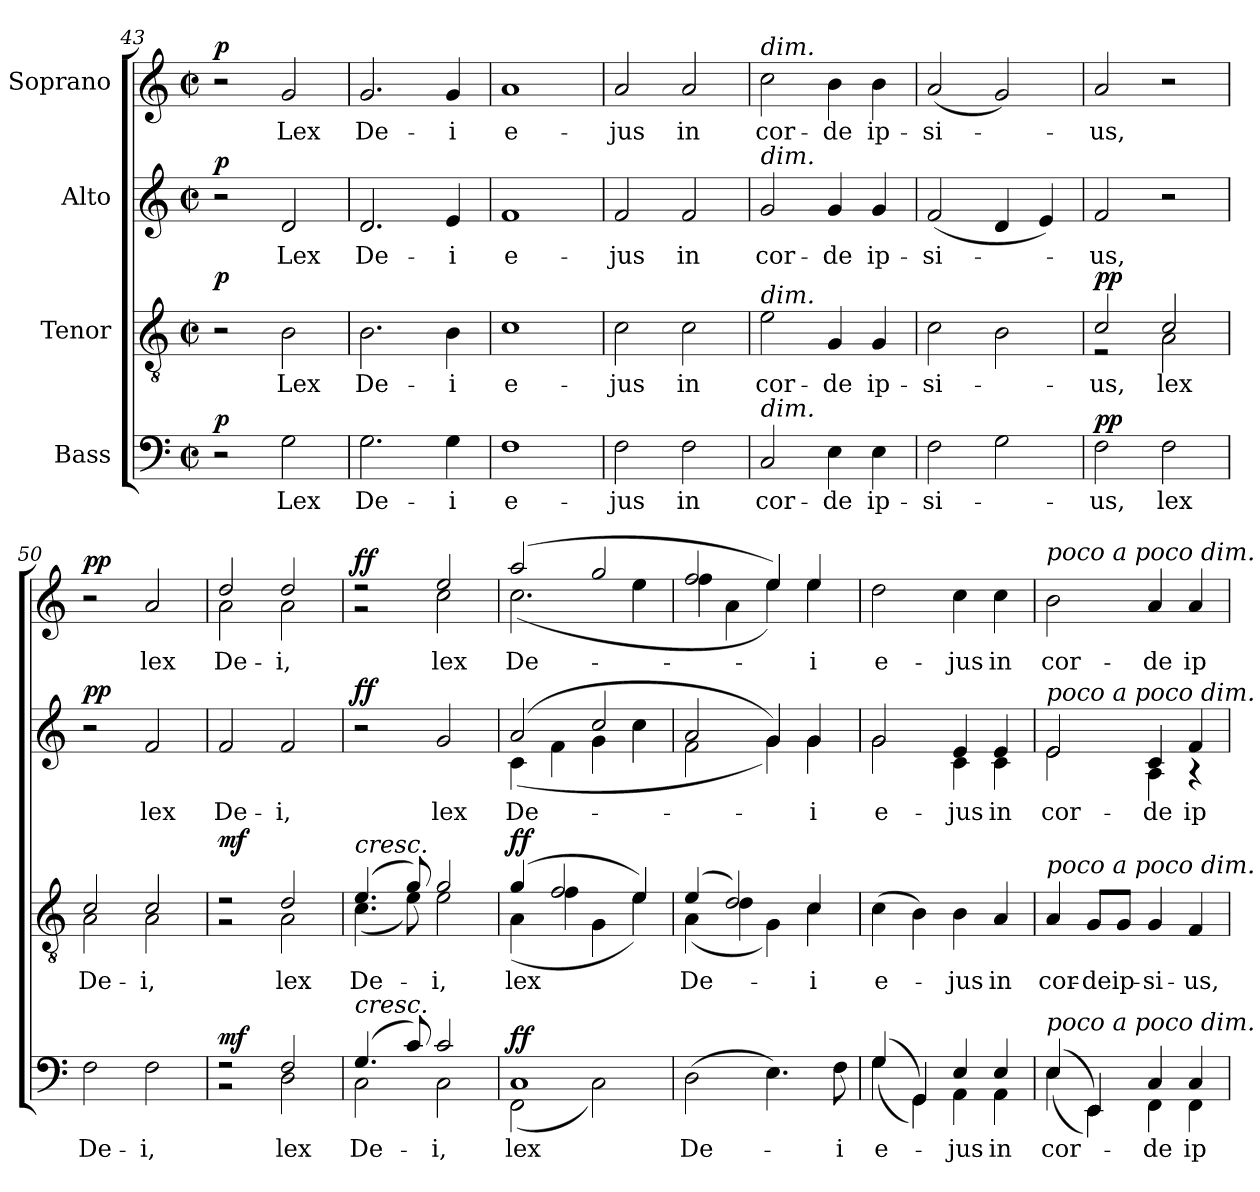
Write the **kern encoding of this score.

**kern	**text	**dynam	**kern	**text	**dynam	**kern	**text	**dynam	**kern	**text	**dynam
*part4	*part4	*part4	*part3	*part3	*part3	*part2	*part2	*part2	*part1	*part1	*part1
*staff4	*staff4	*staff4	*staff3	*staff3	*staff3	*staff2	*staff2	*staff2	*staff1	*staff1	*staff1
*I"Bass	*	*	*I"Tenor	*	*	*I"Alto	*	*	*I"Soprano	*	*
*clefF4	*	*	*clefGv2	*	*	*clefG2	*	*	*clefG2	*	*
*k[]	*	*	*k[]	*	*	*k[]	*	*	*k[]	*	*
*M2/2	*	*	*M2/2	*	*	*M2/2	*	*	*M2/2	*	*
*met(c|)	*	*	*met(c|)	*	*	*met(c|)	*	*	*met(c|)	*	*
=43	=43	=43	=43	=43	=43	=43	=43	=43	=43	=43	=43
!	!	!LO:DY:a	!	!	!LO:DY:a	!	!	!LO:DY:a	!	!	!LO:DY:a
2r	.	p	2r	.	p	2r	.	p	2r	.	p
!	!LO:LY:b	!	!	!LO:LY:b	!	!	!LO:LY:b	!	!	!LO:LY:b	!
2G\	Lex	.	2B\	Lex	.	2d/	Lex	.	2g/	Lex	.
=44	=44	=44	=44	=44	=44	=44	=44	=44	=44	=44	=44
!	!LO:LY:b	!	!	!LO:LY:b	!	!	!LO:LY:b	!	!	!LO:LY:b	!
2.G\	De-	.	2.B\	De-	.	2.d/	De-	.	2.g/	De-	.
!	!LO:LY:b	!	!	!LO:LY:b	!	!	!LO:LY:b	!	!	!LO:LY:b	!
4G\	-i	.	4B\	-i	.	4e/	-i	.	4g/	-i	.
=45	=45	=45	=45	=45	=45	=45	=45	=45	=45	=45	=45
!	!LO:LY:b	!	!	!LO:LY:b	!	!	!LO:LY:b	!	!	!LO:LY:b	!
1F	e-	.	1c	e-	.	1f	e-	.	1a	e-	.
!!LO:LB:g=z
=46	=46	=46	=46	=46	=46	=46	=46	=46	=46	=46	=46
!	!LO:LY:b	!	!	!LO:LY:b	!	!	!LO:LY:b	!	!	!LO:LY:b	!
2F\	-jus	.	2c\	-jus	.	2f/	-jus	.	2a/	-jus	.
!	!LO:LY:b	!	!	!LO:LY:b	!	!	!LO:LY:b	!	!	!LO:LY:b	!
2F\	in	.	2c\	in	.	2f/	in	.	2a/	in	.
=47	=47	=47	=47	=47	=47	=47	=47	=47	=47	=47	=47
!	!	!	!	!	!	!	!	!	!LO:TX:a:i:t=dim.	!	!
!	!	!	!	!	!	!LO:TX:a:i:t=dim.	!	!	!	!	!
!	!	!	!LO:TX:a:i:t=dim.	!	!	!	!	!	!	!	!
!LO:TX:a:i:t=dim.	!	!	!	!	!	!	!	!	!	!	!
!	!LO:LY:b	!	!	!LO:LY:b	!	!	!LO:LY:b	!	!	!LO:LY:b	!
2C/	cor-	.	2e\	cor-	.	2g/	cor-	.	2cc\	cor-	.
!	!LO:LY:b	!	!	!LO:LY:b	!	!	!LO:LY:b	!	!	!LO:LY:b	!
4E\	-de	.	4G/	-de	.	4g/	-de	.	4b\	-de	.
!	!LO:LY:b	!	!	!LO:LY:b	!	!	!LO:LY:b	!	!	!LO:LY:b	!
4E\	ip-	.	4G/	ip-	.	4g/	ip-	.	4b\	ip-	.
=48	=48	=48	=48	=48	=48	=48	=48	=48	=48	=48	=48
!	!LO:LY:b	!	!	!LO:LY:b	!	!	!LO:LY:b	!	!	!LO:LY:b	!
2F\	-si-	.	2c\	-si-	.	(<2f/	-si-	.	(<2a/	-si-	.
2G\	.	.	2B\	.	.	4d/	.	.	2g/)	.	.
.	.	.	.	.	.	4e/)	.	.	.	.	.
=49	=49	=49	=49	=49	=49	=49	=49	=49	=49	=49	=49
!	!LO:LY:b	!LO:DY:a	!	!LO:LY:b	!LO:DY:a	!	!LO:LY:b	!	!	!LO:LY:b	!
*	*	*	*^	*	*	*	*	*	*	*	*
2F\	-us,	pp	2c/	2r	-us,	pp	2f/	-us,	.	2a/	-us,	.
!	!LO:LY:b	!	!	!	!LO:LY:b	!	!	!	!	!	!	!
2F\	lex	.	2c/	2A\	lex	.	2r	.	.	2r	.	.
=50	=50	=50	=50	=50	=50	=50	=50	=50	=50	=50	=50	=50
!	!LO:LY:b	!	!	!	!LO:LY:b	!	!	!	!LO:DY:a	!	!	!LO:DY:a
2F\	De-	.	2c/	2A\	De-	.	2r	.	pp	2r	.	pp
!	!LO:LY:b	!	!	!	!LO:LY:b	!	!	!LO:LY:b	!	!	!LO:LY:b	!
2F\	-i,	.	2c/	2A\	-i,	.	2f/	lex	.	2a/	lex	.
=51	=51	=51	=51	=51	=51	=51	=51	=51	=51	=51	=51	=51
*^	*	*	*	*	*	*	*	*	*	*	*	*
!	!	!	!LO:DY:a	!	!	!	!LO:DY:a	!	!LO:LY:b	!	!	!LO:LY:b	!
*	*	*	*	*	*	*	*	*	*	*	*^	*	*
2r	2r	.	mf	2r	2r	.	mf	2f/	De-	.	2dd/	2a\	De-	.
!	!	!LO:LY:b	!	!	!	!LO:LY:b	!	!	!LO:LY:b	!	!	!	!LO:LY:b	!
2F/	2D\	lex	.	2d/	2A\	lex	.	2f/	-i,	.	2dd/	2a\	-i,	.
=52	=52	=52	=52	=52	=52	=52	=52	=52	=52	=52	=52	=52	=52	=52
!	!	!	!	!LO:TX:a:i:t=cresc.	!	!	!	!	!	!	!	!	!	!
!LO:TX:a:i:t=cresc.	!	!	!	!	!	!	!	!	!	!	!	!	!	!
!	!	!LO:LY:b	!	!	!	!LO:LY:b	!	!	!	!LO:DY:a	!	!	!	!LO:DY:a
(>4.G/	2C\	De-	.	(>4.e/	(<4.c\	De-	.	2r	.	ff	2r	2r	.	ff
8c/)	.	.	.	8g/)	8e\)	.	.	.	.	.	.	.	.	.
!	!	!LO:LY:b	!	!	!	!LO:LY:b	!	!	!LO:LY:b	!	!	!	!LO:LY:b	!
2c/	2C\	-i,	.	2g/	2e\	-i,	.	2g/	lex	.	2ee/	2cc\	lex	.
=53	=53	=53	=53	=53	=53	=53	=53	=53	=53	=53	=53	=53	=53	=53
!	!	!LO:LY:b	!LO:DY:a	!	!	!LO:LY:b	!LO:DY:a	!	!LO:LY:b	!	!	!	!LO:LY:b	!
*	*	*	*	*	*	*	*	*^	*	*	*	*	*	*
1C	(<2FF\	lex	ff	(>4g/	(<4A\	lex	ff	(>2a/	(<4c\	De-	.	(>2aa/	(<2.cc\	De-	.
.	.	.	.	2f/	4f\	.	.	.	4f\	.	.	.	.	.	.
.	2C\)	.	.	.	4G\	.	.	2cc/	4g\	.	.	2gg/	.	.	.
.	.	.	.	4e/)	4e\)	.	.	.	4cc\	.	.	.	4ee\	.	.
*v	*v	*	*	*	*	*	*	*	*	*	*	*	*	*	*
=54	=54	=54	=54	=54	=54	=54	=54	=54	=54	=54	=54	=54	=54	=54
!	!LO:LY:b	!	!	!	!LO:LY:b	!	!	!	!	!	!	!	!	!
(>2D\	De-	.	(>4e/	(<4A\	De-	.	2a/	2f\	.	.	2ff/	4ff\	.	.
.	.	.	2d/)	4d\	.	.	.	.	.	.	.	4a\	.	.
4.E\)	.	.	.	4G\)	.	.	4g/)	4g\)	.	.	4ee/)	4ee\)	.	.
!	!	!	!	!	!LO:LY:b	!	!	!	!LO:LY:b	!	!	!	!LO:LY:b	!
.	.	.	4c/	4c\	-i	.	4g/	4g\	-i	.	4ee/	4ee\	-i	.
!	!LO:LY:b	!	!	!	!	!	!	!	!	!	!	!	!	!
8F\	-i	.	.	.	.	.	.	.	.	.	.	.	.	.
*	*	*	*v	*v	*	*	*	*	*	*	*v	*v	*	*
=55	=55	=55	=55	=55	=55	=55	=55	=55	=55	=55	=55	=55
!	!LO:LY:b	!	!	!LO:LY:b	!	!	!	!LO:LY:b	!	!	!LO:LY:b	!
*^	*	*	*	*	*	*	*	*	*	*	*	*
(>4G/	(<4G\	e-	.	(>4c\	e-	.	2g/	2g\	e-	.	2dd\	e-	.
4GG/)	4GG\)	.	.	4B\)	.	.	.	.	.	.	.	.	.
!	!	!LO:LY:b	!	!	!LO:LY:b	!	!	!	!LO:LY:b	!	!	!LO:LY:b	!
4E/	4AA\	-jus	.	4B\	-jus	.	4e/	4c\	-jus	.	4cc\	-jus	.
!	!	!LO:LY:b	!	!	!LO:LY:b	!	!	!	!LO:LY:b	!	!	!LO:LY:b	!
4E/	4AA\	in	.	4A/	in	.	4e/	4c\	in	.	4cc\	in	.
!!LO:PB:g=z
=56	=56	=56	=56	=56	=56	=56	=56	=56	=56	=56	=56	=56	=56
!	!	!	!	!	!	!	!	!	!	!	!LO:TX:a:i:t=poco a poco dim.	!	!
!	!	!	!	!	!	!	!LO:TX:a:i:t=poco a poco dim.	!	!	!	!	!	!
!	!	!	!	!LO:TX:a:i:t=poco a poco dim.	!	!	!	!	!	!	!	!	!
!LO:TX:a:i:t=poco a poco dim.	!	!	!	!	!	!	!	!	!	!	!	!	!
!	!	!LO:LY:b	!	!	!LO:LY:b	!	!	!	!LO:LY:b	!	!	!LO:LY:b	!
(>4E/	(<4E\	cor-	.	4A/	cor-	.	2e/	2e\	cor-	.	2b\	cor-	.
!	!	!	!	!	!LO:LY:b	!	!	!	!	!	!	!	!
4EE/)	4EE\)	.	.	8G/L	-de	.	.	.	.	.	.	.	.
!	!	!	!	!	!LO:LY:b	!	!	!	!	!	!	!	!
.	.	.	.	8G/J	ip-	.	.	.	.	.	.	.	.
!	!	!LO:LY:b	!	!	!LO:LY:b	!	!	!	!LO:LY:b	!	!	!LO:LY:b	!
4C/	4FF\	-de	.	4G/	-si-	.	4c/	4A\	-de	.	4a/	-de	.
!	!	!LO:LY:b	!	!	!LO:LY:b	!	!	!	!LO:LY:b	!	!	!LO:LY:b	!
4C/	4FF\	ip-	.	4F/	-us,	.	4f/	4r	ip-	.	4a/	ip-	.
*v	*v	*	*	*	*	*	*v	*v	*	*	*	*	*
=	=	=	=	=	=	=	=	=	=	=	=
*-	*-	*-	*-	*-	*-	*-	*-	*-	*-	*-	*-
